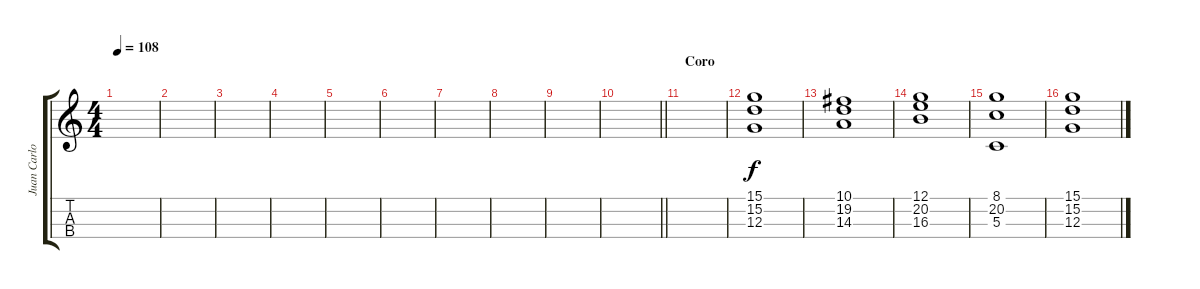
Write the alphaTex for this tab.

\track ("Juan Carlos" "Juan Carlo") {instrument rockorgan}
\staff {score tabs}
\tuning (E4 B3 G3 D3) {hide}
\ts (4 4)
\tempo 108
\clef g2
\ks c
|
|
|
|
|
|
|
|
|
\barLineRight lightlight
|
\section ("" "Coro")
|
(15.1 15.2 12.3).1 |
(10.1 19.2 14.3).1 |
(12.1 20.2 16.3).1 |
(8.1 20.2 5.3).1 |
(15.1 15.2 12.3).1
